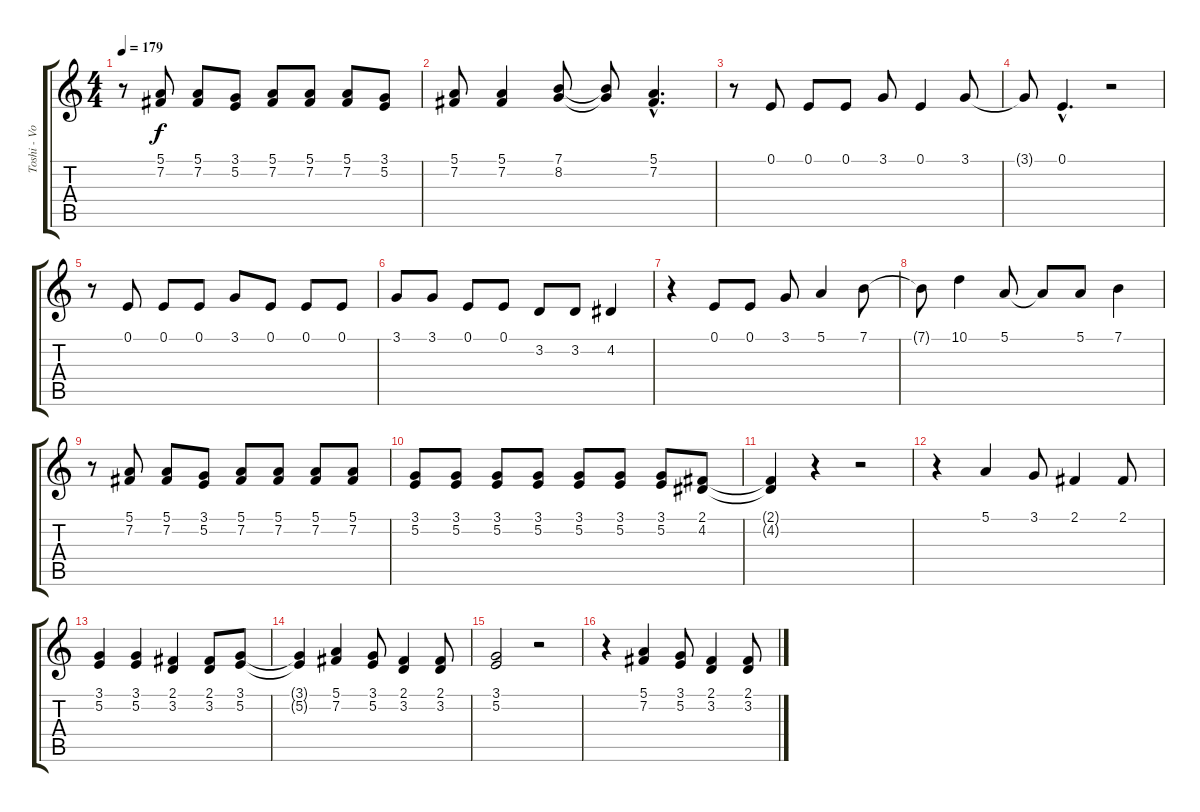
\track ("Toshi - Vocal " "Toshi - Vo") {instrument synthvoice}
\staff {score tabs}
\tuning (E4 B3 G3 D3 A2 E2) {hide}
\ts (4 4)
\tempo 179
\clef g2
\ks c
r.8{dy f} (5.1 7.2).8 (5.1 7.2).8 (3.1 5.2).8 (5.1 7.2).8 (5.1 7.2).8 (5.1 7.2).8 (3.1 5.2).8 |
(5.1 7.2).8 (5.1 7.2).4 (7.1 8.2).8 (7.1{t} 8.2{t}).8 (5.1{hac} 7.2{hac}).4{d} |
r.8 0.1.8 0.1.8 0.1.8 3.1.8 0.1.4 3.1.8 |
3.1{t}.8 0.1{hac}.4{d} r.2 |
r.8 0.1.8 0.1.8 0.1.8 3.1.8 0.1.8 0.1.8 0.1.8 |
3.1.8 3.1.8 0.1.8 0.1.8 3.2.8 3.2.8 4.2.4 |
r.4 0.1.8 0.1.8 3.1.8 5.1.4 7.1.8 |
7.1{t}.8 10.1.4 5.1.8 5.1{t}.8 5.1.8 7.1.4 |
r.8 (5.1 7.2).8 (5.1 7.2).8 (3.1 5.2).8 (5.1 7.2).8 (5.1 7.2).8 (5.1 7.2).8 (5.1 7.2).8 |
(3.1 5.2).8 (3.1 5.2).8 (3.1 5.2).8 (3.1 5.2).8 (3.1 5.2).8 (3.1 5.2).8 (3.1 5.2).8 (2.1 4.2).8 |
(2.1{t} 4.2{t}).4 r.4 r.2 |
r.4 5.1.4 3.1.8 2.1.4 2.1.8 |
(3.1 5.2).4 (3.1 5.2).4 (2.1 3.2).4 (2.1 3.2).8 (3.1 5.2).8 |
(3.1{t} 5.2{t}).4 (5.1 7.2).4 (3.1 5.2).8 (2.1 3.2).4 (2.1 3.2).8 |
(3.1 5.2).2 r.2 |
r.4 (5.1 7.2).4 (3.1 5.2).8 (2.1 3.2).4 (2.1 3.2).8
